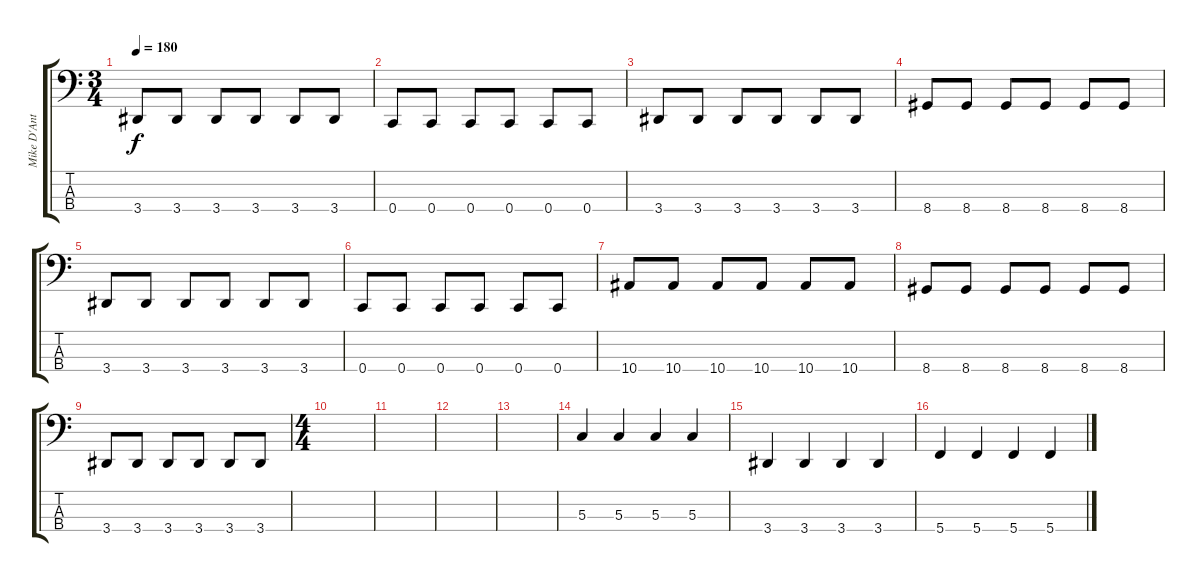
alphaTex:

\track ("Mike D'Antonio" "Mike D'Ant") {instrument electricbasspick}
\staff {score tabs}
\tuning (F2 C2 G1 C1) {hide}
\ts (3 4)
\tempo 180
\clef f4
\ks c
3.4.8{dy f} 3.4.8 3.4.8 3.4.8 3.4.8 3.4.8 |
0.4.8 0.4.8 0.4.8 0.4.8 0.4.8 0.4.8 |
3.4.8 3.4.8 3.4.8 3.4.8 3.4.8 3.4.8 |
8.4.8 8.4.8 8.4.8 8.4.8 8.4.8 8.4.8 |
3.4.8 3.4.8 3.4.8 3.4.8 3.4.8 3.4.8 |
0.4.8 0.4.8 0.4.8 0.4.8 0.4.8 0.4.8 |
10.4.8 10.4.8 10.4.8 10.4.8 10.4.8 10.4.8 |
8.4.8 8.4.8 8.4.8 8.4.8 8.4.8 8.4.8 |
3.4.8 3.4.8 3.4.8 3.4.8 3.4.8 3.4.8 |
\ts (4 4)
|
|
|
|
5.3.4 5.3.4 5.3.4 5.3.4 |
3.4.4 3.4.4 3.4.4 3.4.4 |
5.4.4 5.4.4 5.4.4 5.4.4
